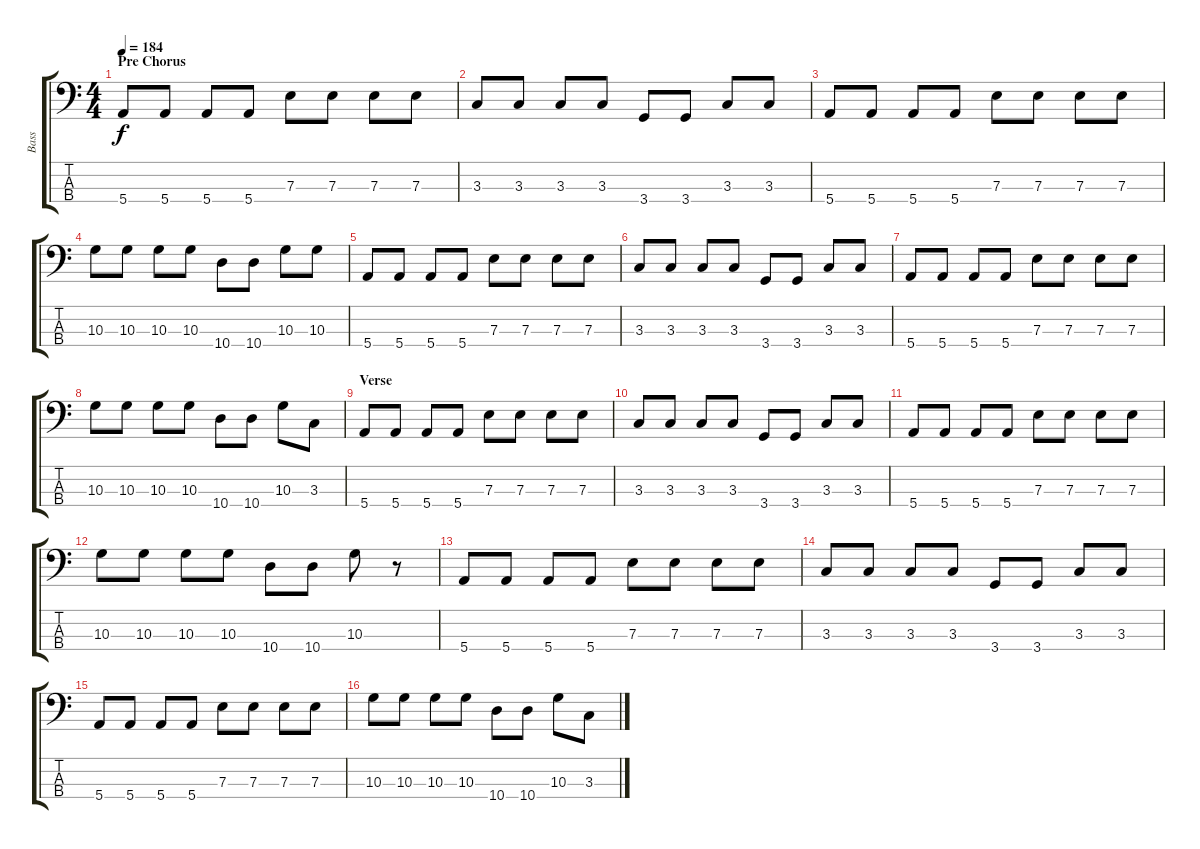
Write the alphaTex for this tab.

\track ("Bass" "Bass") {instrument electricbasspick}
\staff {score tabs}
\tuning (G2 D2 A1 E1) {hide}
\ts (4 4)
\section ("" "Pre Chorus")
\tempo 184
\clef f4
\ks c
5.4.8{dy f} 5.4.8 5.4.8 5.4.8 7.3.8 7.3.8 7.3.8 7.3.8 |
3.3.8 3.3.8 3.3.8 3.3.8 3.4.8 3.4.8 3.3.8 3.3.8 |
5.4.8 5.4.8 5.4.8 5.4.8 7.3.8 7.3.8 7.3.8 7.3.8 |
10.3.8 10.3.8 10.3.8 10.3.8 10.4.8 10.4.8 10.3.8 10.3.8 |
5.4.8 5.4.8 5.4.8 5.4.8 7.3.8 7.3.8 7.3.8 7.3.8 |
3.3.8 3.3.8 3.3.8 3.3.8 3.4.8 3.4.8 3.3.8 3.3.8 |
5.4.8 5.4.8 5.4.8 5.4.8 7.3.8 7.3.8 7.3.8 7.3.8 |
10.3.8 10.3.8 10.3.8 10.3.8 10.4.8 10.4.8 10.3.8 3.3.8 |
\section ("" "Verse")
5.4.8 5.4.8 5.4.8 5.4.8 7.3.8 7.3.8 7.3.8 7.3.8 |
3.3.8 3.3.8 3.3.8 3.3.8 3.4.8 3.4.8 3.3.8 3.3.8 |
5.4.8 5.4.8 5.4.8 5.4.8 7.3.8 7.3.8 7.3.8 7.3.8 |
10.3.8 10.3.8 10.3.8 10.3.8 10.4.8 10.4.8 10.3.8 r.8 |
5.4.8 5.4.8 5.4.8 5.4.8 7.3.8 7.3.8 7.3.8 7.3.8 |
3.3.8 3.3.8 3.3.8 3.3.8 3.4.8 3.4.8 3.3.8 3.3.8 |
5.4.8 5.4.8 5.4.8 5.4.8 7.3.8 7.3.8 7.3.8 7.3.8 |
10.3.8 10.3.8 10.3.8 10.3.8 10.4.8 10.4.8 10.3.8 3.3.8
